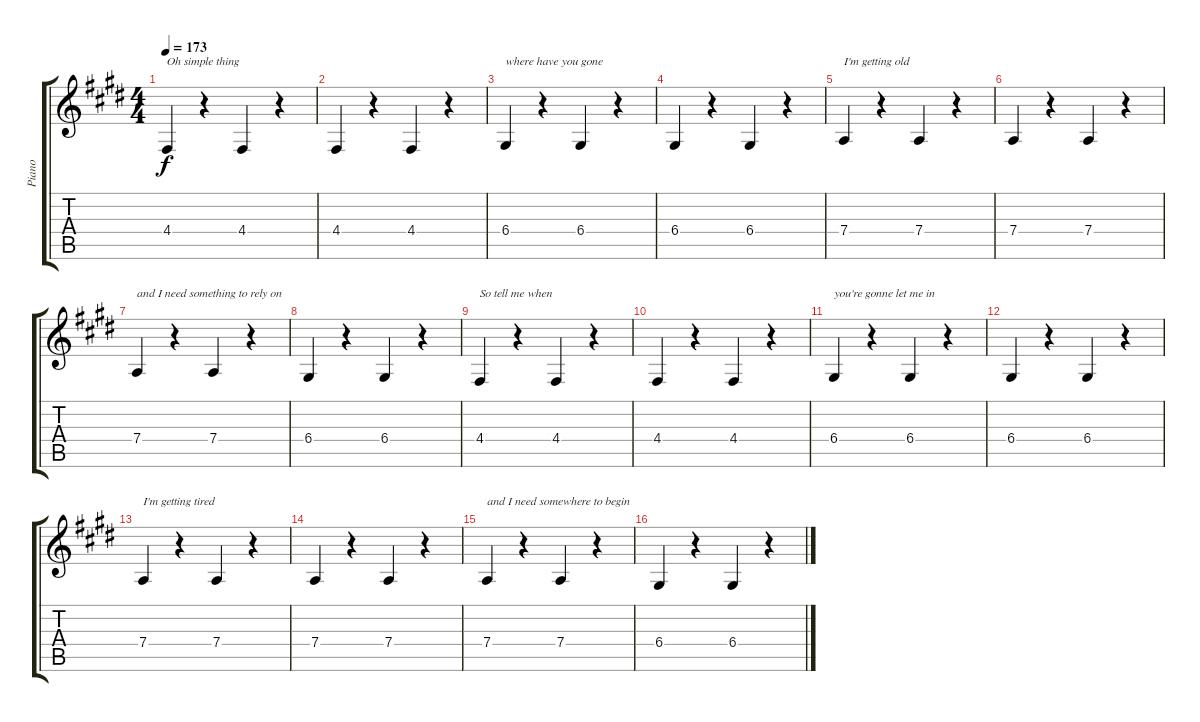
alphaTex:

\track ("Piano" "Piano") {instrument acousticgrandpiano}
\staff {score tabs}
\tuning (E4 B3 G3 D3 A2 E2) {hide}
\ts (4 4)
\tempo 173
\clef g2
\ks e
4.4.4{txt "Oh simple thing" dy f} r.4 4.4.4 r.4 |
4.4.4 r.4 4.4.4 r.4 |
6.4.4{txt "where have you gone"} r.4 6.4.4 r.4 |
6.4.4 r.4 6.4.4 r.4 |
7.4.4{txt "I'm getting old"} r.4 7.4.4 r.4 |
7.4.4 r.4 7.4.4 r.4 |
7.4.4{txt "and I need something to rely on"} r.4 7.4.4 r.4 |
6.4.4 r.4 6.4.4 r.4 |
4.4.4{txt "So tell me when"} r.4 4.4.4 r.4 |
4.4.4 r.4 4.4.4 r.4 |
6.4.4{txt "you're gonne let me in"} r.4 6.4.4 r.4 |
6.4.4 r.4 6.4.4 r.4 |
7.4.4{txt "I'm getting tired"} r.4 7.4.4 r.4 |
7.4.4 r.4 7.4.4 r.4 |
7.4.4{txt "and I need somewhere to begin"} r.4 7.4.4 r.4 |
6.4.4 r.4 6.4.4 r.4
